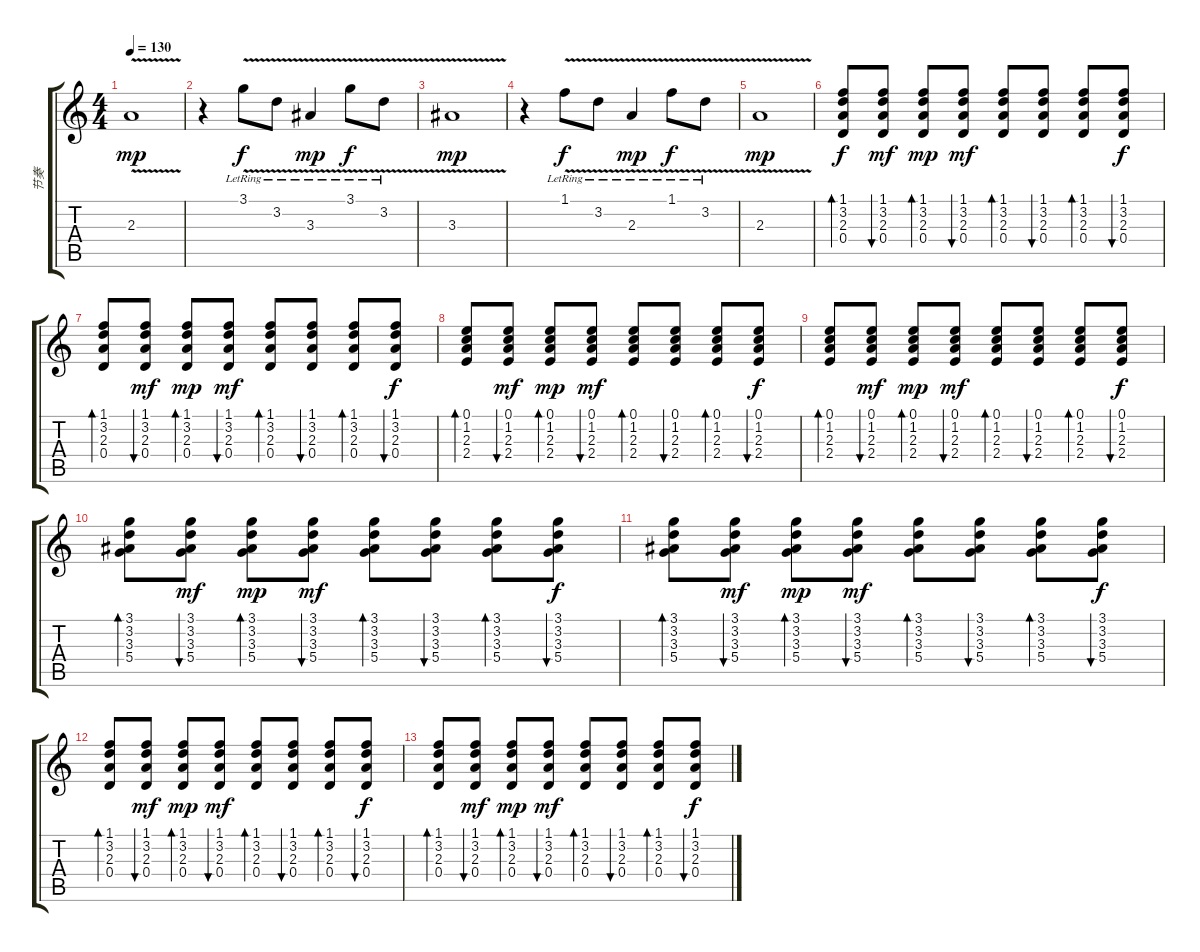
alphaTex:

\track ("节奏" "节奏") {instrument electricguitarclean}
\staff {score tabs}
\tuning (E4 B3 G3 D3 A2 E2) {hide}
\ts (4 4)
\tempo 130
\clef g2
\ks c
2.3{v}.1{dy mp} |
r.4 3.1{v lr}.8{dy f} 3.2{v lr}.8 3.3{v lr}.4{dy mp} 3.1{v lr}.8{dy f} 3.2{v lr}.8 |
3.3{v}.1{dy mp} |
r.4 1.1{v lr}.8{dy f} 3.2{v lr}.8 2.3{v lr}.4{dy mp} 1.1{v lr}.8{dy f} 3.2{v lr}.8 |
2.3{v}.1{dy mp} |
(1.1 3.2 2.3 0.4).8{bd 30 dy f} (1.1 3.2 2.3 0.4).8{bu 30 dy mf} (1.1 3.2 2.3 0.4).8{bd 30 dy mp} (1.1 3.2 2.3 0.4).8{bu 30 dy mf} (1.1 3.2 2.3 0.4).8{bd 30} (1.1 3.2 2.3 0.4).8{bu 30} (1.1 3.2 2.3 0.4).8{bd 30} (1.1 3.2 2.3 0.4).8{bu 30 dy f} |
(1.1 3.2 2.3 0.4).8{bd 30} (1.1 3.2 2.3 0.4).8{bu 30 dy mf} (1.1 3.2 2.3 0.4).8{bd 30 dy mp} (1.1 3.2 2.3 0.4).8{bu 30 dy mf} (1.1 3.2 2.3 0.4).8{bd 30} (1.1 3.2 2.3 0.4).8{bu 30} (1.1 3.2 2.3 0.4).8{bd 30} (1.1 3.2 2.3 0.4).8{bu 30 dy f} |
(0.1 1.2 2.3 2.4).8{bd 30} (0.1 1.2 2.3 2.4).8{bu 30 dy mf} (0.1 1.2 2.3 2.4).8{bd 30 dy mp} (0.1 1.2 2.3 2.4).8{bu 30 dy mf} (0.1 1.2 2.3 2.4).8{bd 30} (0.1 1.2 2.3 2.4).8{bu 30} (0.1 1.2 2.3 2.4).8{bd 30} (0.1 1.2 2.3 2.4).8{bu 30 dy f} |
(0.1 1.2 2.3 2.4).8{bd 30} (0.1 1.2 2.3 2.4).8{bu 30 dy mf} (0.1 1.2 2.3 2.4).8{bd 30 dy mp} (0.1 1.2 2.3 2.4).8{bu 30 dy mf} (0.1 1.2 2.3 2.4).8{bd 30} (0.1 1.2 2.3 2.4).8{bu 30} (0.1 1.2 2.3 2.4).8{bd 30} (0.1 1.2 2.3 2.4).8{bu 30 dy f} |
(3.1 3.2 3.3 5.4).8{bd 30} (3.1 3.2 3.3 5.4).8{bu 30 dy mf} (3.1 3.2 3.3 5.4).8{bd 30 dy mp} (3.1 3.2 3.3 5.4).8{bu 30 dy mf} (3.1 3.2 3.3 5.4).8{bd 30} (3.1 3.2 3.3 5.4).8{bu 30} (3.1 3.2 3.3 5.4).8{bd 30} (3.1 3.2 3.3 5.4).8{bu 30 dy f} |
(3.1 3.2 3.3 5.4).8{bd 30} (3.1 3.2 3.3 5.4).8{bu 30 dy mf} (3.1 3.2 3.3 5.4).8{bd 30 dy mp} (3.1 3.2 3.3 5.4).8{bu 30 dy mf} (3.1 3.2 3.3 5.4).8{bd 30} (3.1 3.2 3.3 5.4).8{bu 30} (3.1 3.2 3.3 5.4).8{bd 30} (3.1 3.2 3.3 5.4).8{bu 30 dy f} |
(1.1 3.2 2.3 0.4).8{bd 30} (1.1 3.2 2.3 0.4).8{bu 30 dy mf} (1.1 3.2 2.3 0.4).8{bd 30 dy mp} (1.1 3.2 2.3 0.4).8{bu 30 dy mf} (1.1 3.2 2.3 0.4).8{bd 30} (1.1 3.2 2.3 0.4).8{bu 30} (1.1 3.2 2.3 0.4).8{bd 30} (1.1 3.2 2.3 0.4).8{bu 30 dy f} |
(1.1 3.2 2.3 0.4).8{bd 30} (1.1 3.2 2.3 0.4).8{bu 30 dy mf} (1.1 3.2 2.3 0.4).8{bd 30 dy mp} (1.1 3.2 2.3 0.4).8{bu 30 dy mf} (1.1 3.2 2.3 0.4).8{bd 30} (1.1 3.2 2.3 0.4).8{bu 30} (1.1 3.2 2.3 0.4).8{bd 30} (1.1 3.2 2.3 0.4).8{bu 30 dy f}
